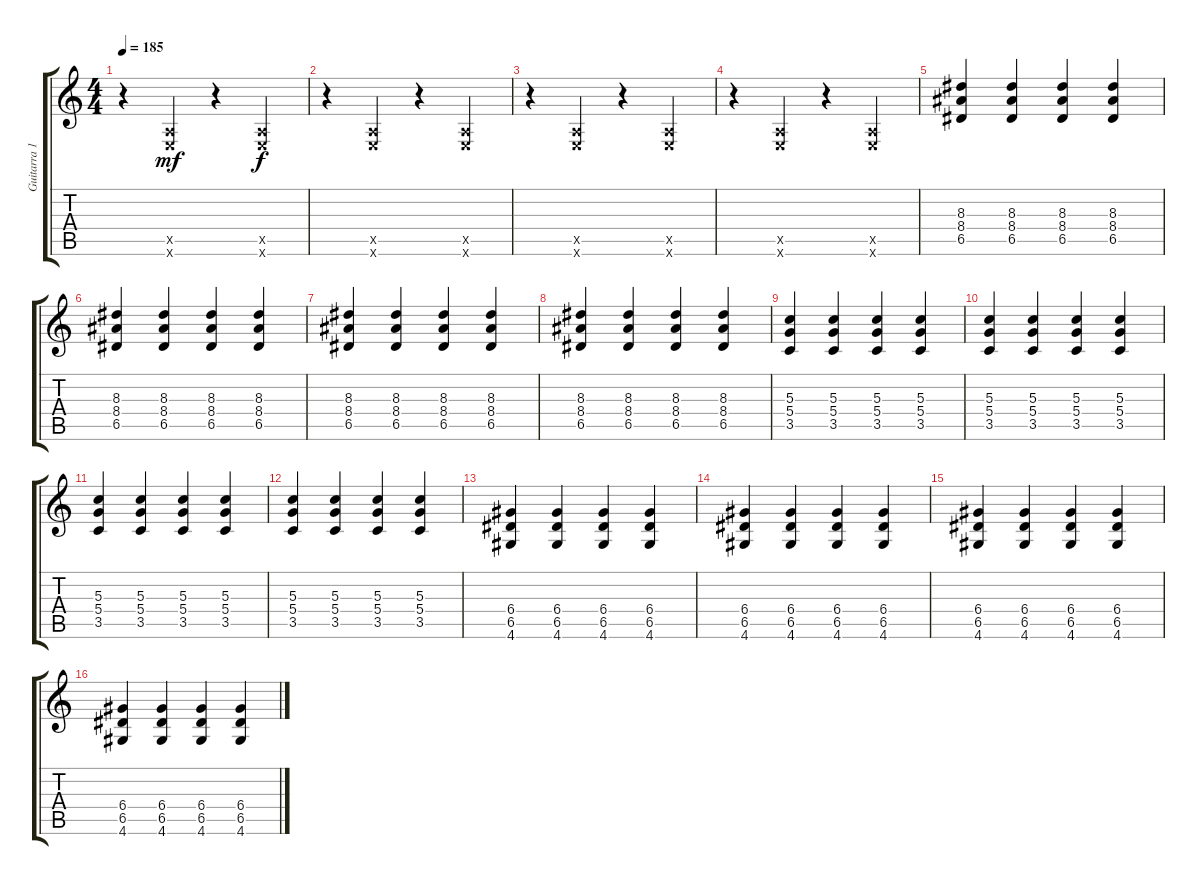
\track ("Guitarra 1" "Guitarra 1") {instrument distortionguitar}
\staff {score tabs}
\tuning (E4 B3 G3 D3 A2 E2) {hide}
\ts (4 4)
\tempo 185
\clef g2
\ks c
r.4{dy mf instrument distortionguitar} (0.5{x} 0.6{x}).4 r.4 (0.5{x} 0.6{x}).4{dy f} |
r.4 (0.5{x} 0.6{x}).4 r.4 (0.5{x} 0.6{x}).4 |
r.4 (0.5{x} 0.6{x}).4 r.4 (0.5{x} 0.6{x}).4 |
r.4 (0.5{x} 0.6{x}).4 r.4 (0.5{x} 0.6{x}).4 |
(8.3 8.4 6.5).4 (8.3 8.4 6.5).4 (8.3 8.4 6.5).4 (8.3 8.4 6.5).4 |
(8.3 8.4 6.5).4 (8.3 8.4 6.5).4 (8.3 8.4 6.5).4 (8.3 8.4 6.5).4 |
(8.3 8.4 6.5).4 (8.3 8.4 6.5).4 (8.3 8.4 6.5).4 (8.3 8.4 6.5).4 |
(8.3 8.4 6.5).4 (8.3 8.4 6.5).4 (8.3 8.4 6.5).4 (8.3 8.4 6.5).4 |
(5.3 5.4 3.5).4 (5.3 5.4 3.5).4 (5.3 5.4 3.5).4 (5.3 5.4 3.5).4 |
(5.3 5.4 3.5).4 (5.3 5.4 3.5).4 (5.3 5.4 3.5).4 (5.3 5.4 3.5).4 |
(5.3 5.4 3.5).4 (5.3 5.4 3.5).4 (5.3 5.4 3.5).4 (5.3 5.4 3.5).4 |
(5.3 5.4 3.5).4 (5.3 5.4 3.5).4 (5.3 5.4 3.5).4 (5.3 5.4 3.5).4 |
(6.4 6.5 4.6).4 (6.4 6.5 4.6).4 (6.4 6.5 4.6).4 (6.4 6.5 4.6).4 |
(6.4 6.5 4.6).4 (6.4 6.5 4.6).4 (6.4 6.5 4.6).4 (6.4 6.5 4.6).4 |
(6.4 6.5 4.6).4 (6.4 6.5 4.6).4 (6.4 6.5 4.6).4 (6.4 6.5 4.6).4 |
(6.4 6.5 4.6).4 (6.4 6.5 4.6).4 (6.4 6.5 4.6).4 (6.4 6.5 4.6).4
